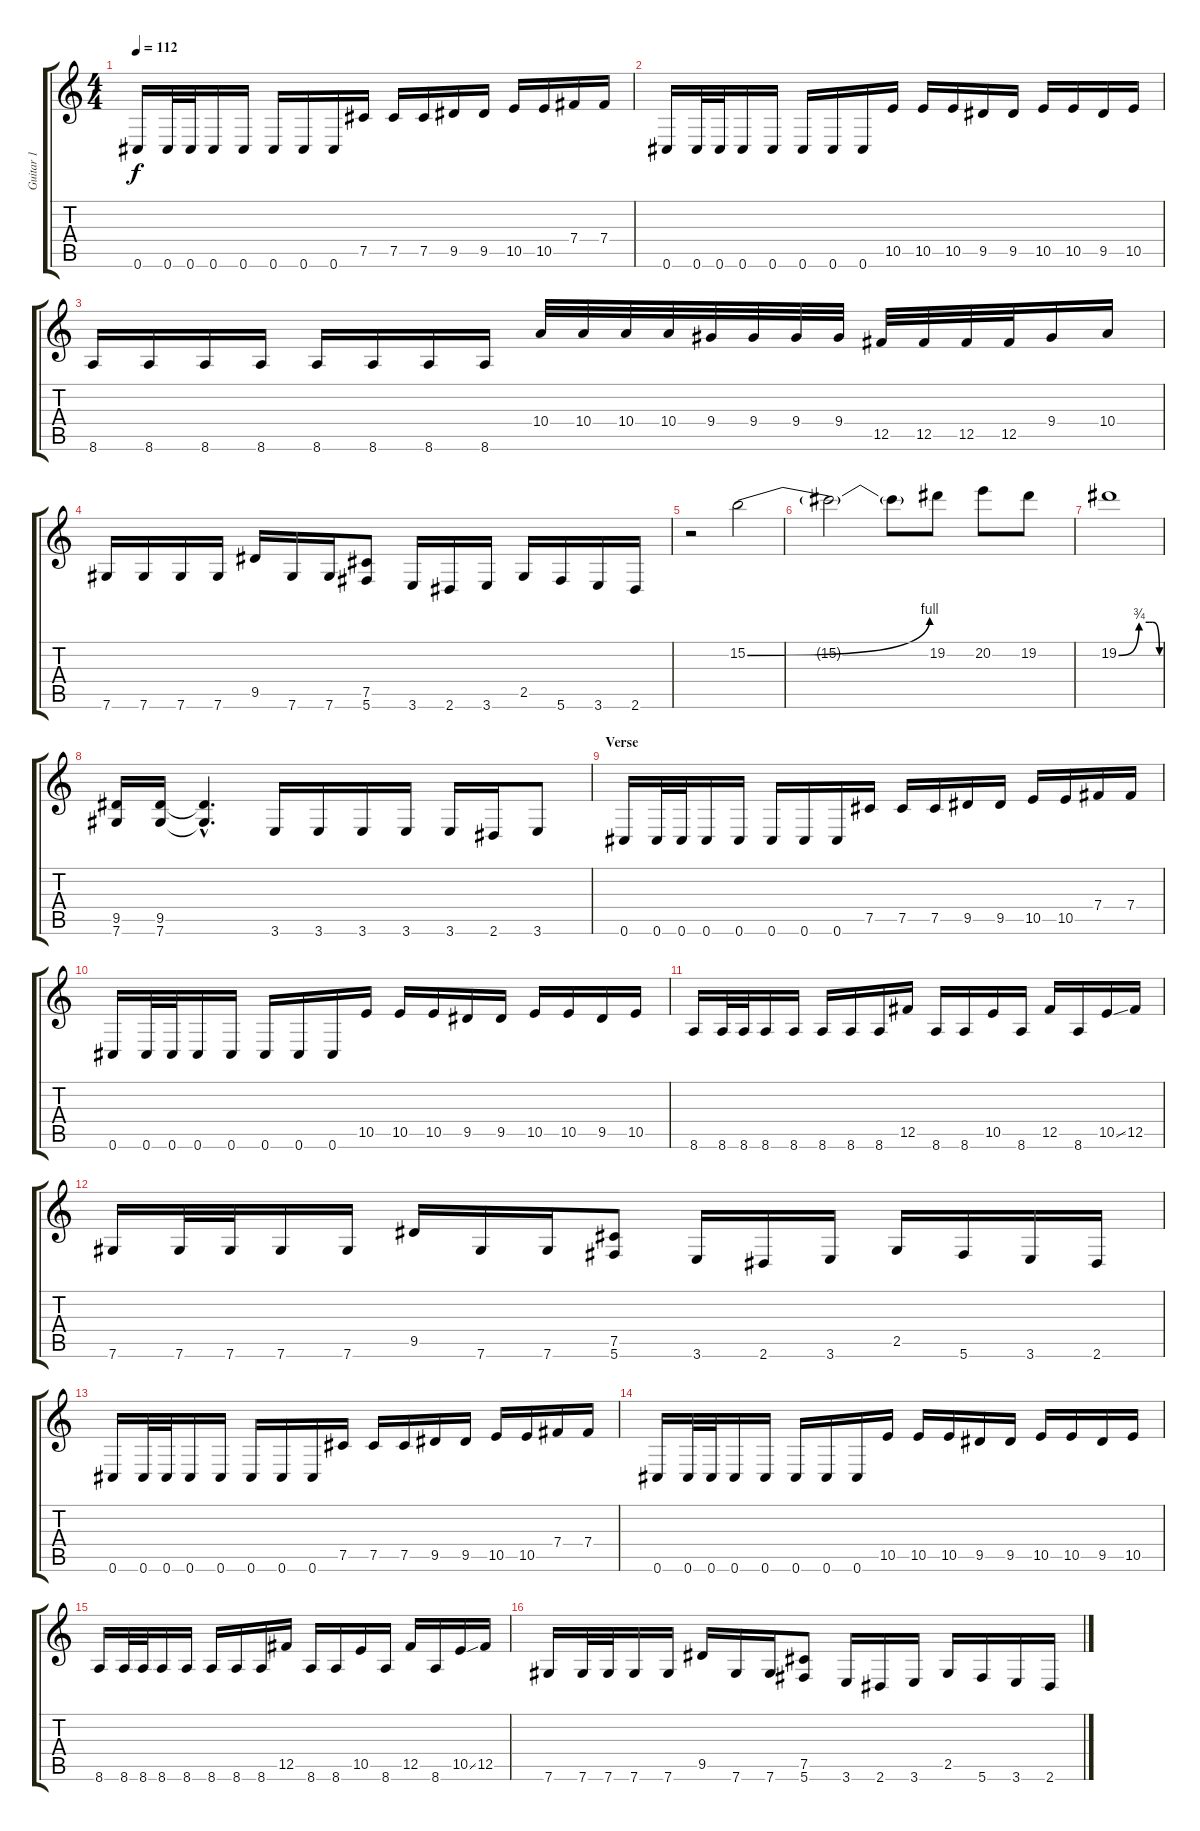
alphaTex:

\track ("Guitar 1" "Guitar 1") {instrument distortionguitar}
\staff {score tabs}
\tuning (Db4 Ab3 E3 B2 Gb2 Db2) {hide}
\ts (4 4)
\section ("" "")
\tempo 112
\clef g2
\ks c
0.6.16{dy f} 0.6.32 0.6.32 0.6.16 0.6.16 0.6.16 0.6.16 0.6.16 7.5.16 7.5.16 7.5.16 9.5.16 9.5.16 10.5.16 10.5.16 7.4.16 7.4.16 |
0.6.16 0.6.32 0.6.32 0.6.16 0.6.16 0.6.16 0.6.16 0.6.16 10.5.16 10.5.16 10.5.16 9.5.16 9.5.16 10.5.16 10.5.16 9.5.16 10.5.16 |
8.6.16 8.6.16 8.6.16 8.6.16 8.6.16 8.6.16 8.6.16 8.6.16 10.4.32 10.4.32 10.4.32 10.4.32 9.4.32 9.4.32 9.4.32 9.4.32 12.5.32 12.5.32 12.5.32 12.5.32 9.4.16 10.4.16 |
7.6.16 7.6.16 7.6.16 7.6.16 9.5.16 7.6.16 7.6.16 (7.5 5.6).8 3.6.16 2.6.16 3.6.16 2.5.16 5.6.16 3.6.16 2.6.16 |
\section ("" "")
r.2 15.2{be (bend 0 0 60 4)}.2 |
15.2{t}.2 15.2{t}.8 19.2.8 20.2.8 19.2.8 |
19.2{be (custom 0 0 30 3 45 3 50 3 60 0)}.1 |
(9.5 7.6).16 (9.5 7.6).16 (9.5{hac t} 7.6{hac t}).4{d} 3.6.16 3.6.16 3.6.16 3.6.16 3.6.16 2.6.16 3.6.8 |
\section ("" "Verse")
0.6.16 0.6.32 0.6.32 0.6.16 0.6.16 0.6.16 0.6.16 0.6.16 7.5.16 7.5.16 7.5.16 9.5.16 9.5.16 10.5.16 10.5.16 7.4.16 7.4.16 |
0.6.16 0.6.32 0.6.32 0.6.16 0.6.16 0.6.16 0.6.16 0.6.16 10.5.16 10.5.16 10.5.16 9.5.16 9.5.16 10.5.16 10.5.16 9.5.16 10.5.16 |
8.6.16 8.6.32 8.6.32 8.6.16 8.6.16 8.6.16 8.6.16 8.6.16 12.5.16 8.6.16 8.6.16 10.5.16 8.6.16 12.5.16 8.6.16 10.5{ss}.16 12.5.16 |
7.6.16 7.6.32 7.6.32 7.6.16 7.6.16 9.5.16 7.6.16 7.6.16 (7.5 5.6).8 3.6.16 2.6.16 3.6.16 2.5.16 5.6.16 3.6.16 2.6.16 |
0.6.16 0.6.32 0.6.32 0.6.16 0.6.16 0.6.16 0.6.16 0.6.16 7.5.16 7.5.16 7.5.16 9.5.16 9.5.16 10.5.16 10.5.16 7.4.16 7.4.16 |
0.6.16 0.6.32 0.6.32 0.6.16 0.6.16 0.6.16 0.6.16 0.6.16 10.5.16 10.5.16 10.5.16 9.5.16 9.5.16 10.5.16 10.5.16 9.5.16 10.5.16 |
8.6.16 8.6.32 8.6.32 8.6.16 8.6.16 8.6.16 8.6.16 8.6.16 12.5.16 8.6.16 8.6.16 10.5.16 8.6.16 12.5.16 8.6.16 10.5{ss}.16 12.5.16 |
7.6.16 7.6.32 7.6.32 7.6.16 7.6.16 9.5.16 7.6.16 7.6.16 (7.5 5.6).8 3.6.16 2.6.16 3.6.16 2.5.16 5.6.16 3.6.16 2.6.16
